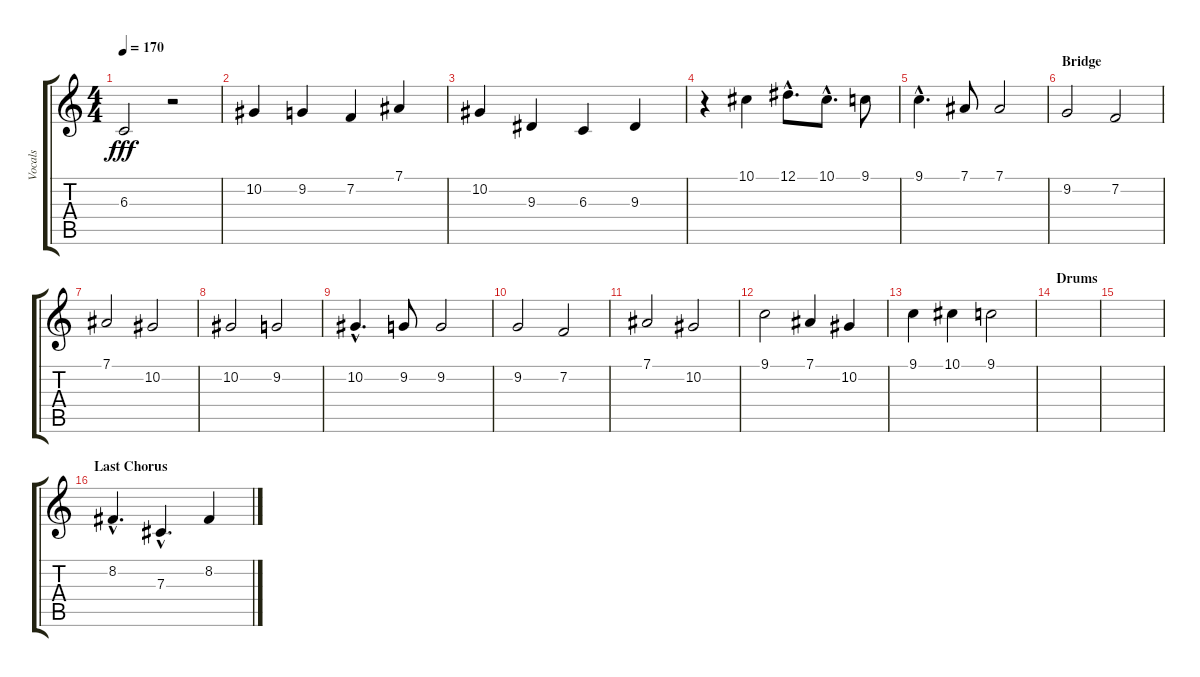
\track ("Vocals" "Vocals") {instrument lead3calliope}
\staff {score tabs}
\tuning (Eb4 Bb3 Gb3 Db3 Ab2 Eb2) {hide}
\ts (4 4)
\tempo 170
\clef g2
\ks c
6.3.2{dy fff} r.2 |
10.2.4 9.2.4 7.2.4 7.1.4 |
10.2.4 9.3.4 6.3.4 9.3.4 |
r.4 10.1.4 12.1{hac}.8{d} 10.1{hac}.8{d} 9.1.8 |
9.1{hac}.4{d} 7.1.8 7.1.2 |
\section ("" "Bridge")
9.2.2 7.2.2 |
7.1.2 10.2.2 |
10.2.2 9.2.2 |
10.2{hac}.4{d} 9.2.8 9.2.2 |
9.2.2 7.2.2 |
7.1.2 10.2.2 |
9.1.2 7.1.4 10.2.4 |
9.1.4 10.1.4 9.1.2 |
\section ("" "Drums")
|
|
\section ("" "Last Chorus")
8.2{hac}.4{d} 7.3{hac}.4{d} 8.2.4
